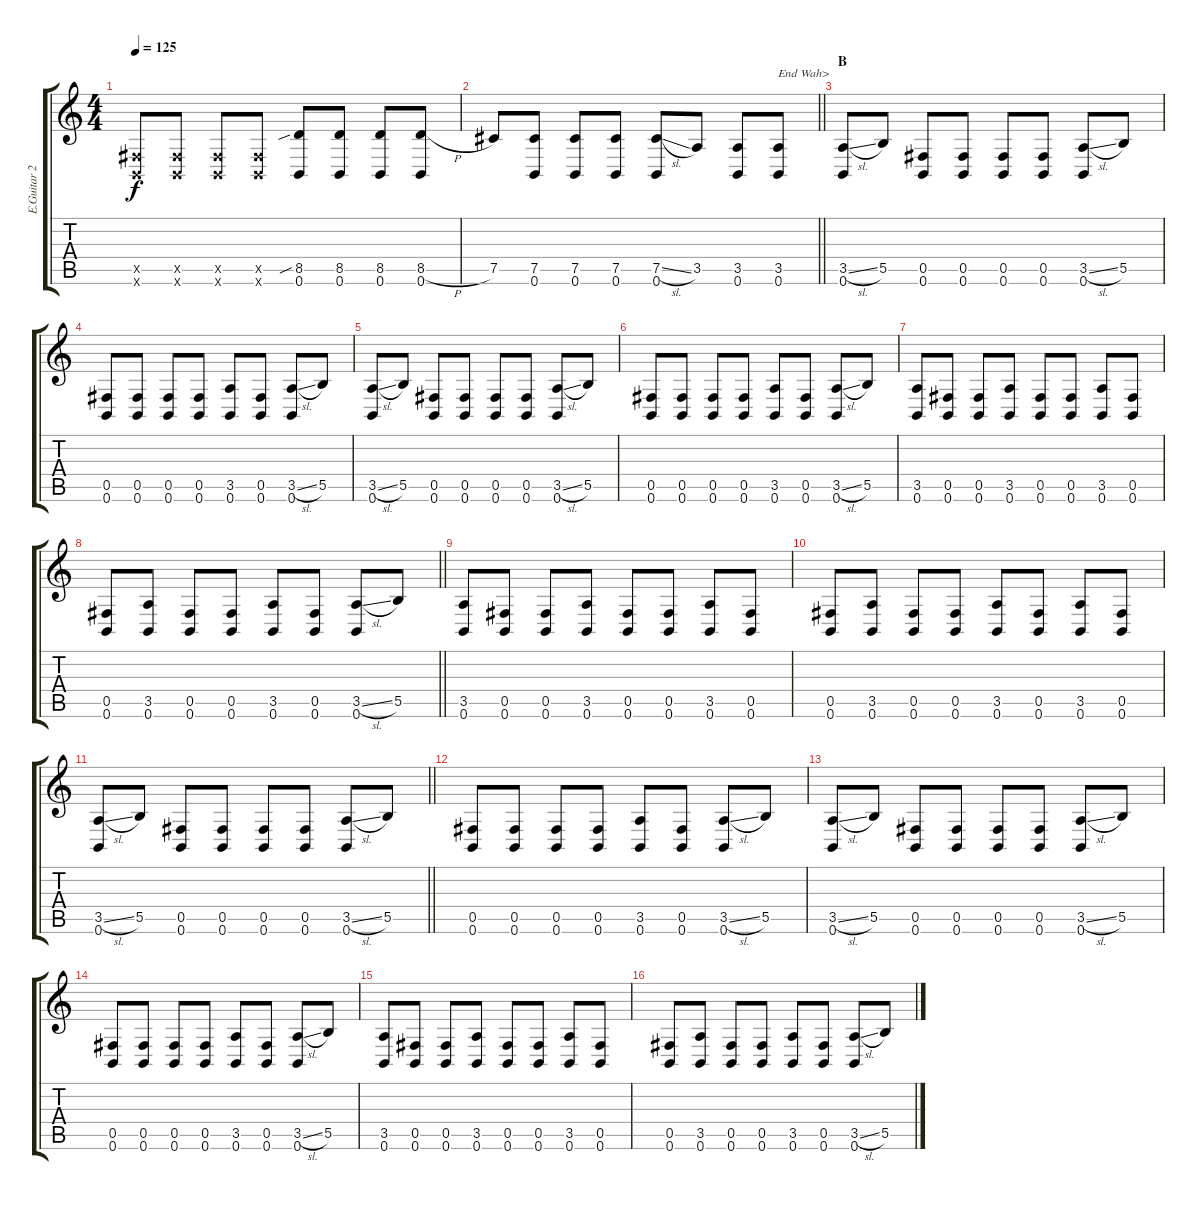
\track ("E.Guitar 2" "E.Guitar 2") {instrument overdrivenguitar}
\staff {score tabs}
\tuning (Db4 Ab3 E3 B2 Gb2 B1) {hide}
\ts (4 4)
\tempo 125
\clef g2
\ks c
(0.5{x} 0.6{x}).8{dy f} (0.5{x} 0.6{x}).8 (0.5{x} 0.6{x}).8 (0.5{x} 0.6{x}).8 (8.5{sib} 0.6).8 (8.5 0.6).8 (8.5 0.6).8 (8.5{h} 0.6).8 |
\barLineRight lightlight
7.5.8 (7.5 0.6).8 (7.5 0.6).8 (7.5 0.6).8 (7.5{sl} 0.6).8 3.5.8 (3.5 0.6).8 (3.5 0.6).8{txt "End Wah>"} |
\section ("" "B")
(3.5{sl} 0.6).8 5.5.8 (0.5 0.6).8 (0.5 0.6).8 (0.5 0.6).8 (0.5 0.6).8 (3.5{sl} 0.6).8 5.5.8 |
(0.5 0.6).8 (0.5 0.6).8 (0.5 0.6).8 (0.5 0.6).8 (3.5 0.6).8 (0.5 0.6).8 (3.5{sl} 0.6).8 5.5.8 |
(3.5{sl} 0.6).8 5.5.8 (0.5 0.6).8 (0.5 0.6).8 (0.5 0.6).8 (0.5 0.6).8 (3.5{sl} 0.6).8 5.5.8 |
(0.5 0.6).8 (0.5 0.6).8 (0.5 0.6).8 (0.5 0.6).8 (3.5 0.6).8 (0.5 0.6).8 (3.5{sl} 0.6).8 5.5.8 |
(3.5 0.6).8 (0.5 0.6).8 (0.5 0.6).8 (3.5 0.6).8 (0.5 0.6).8 (0.5 0.6).8 (3.5 0.6).8 (0.5 0.6).8 |
\barLineRight lightlight
(0.5 0.6).8 (3.5 0.6).8 (0.5 0.6).8 (0.5 0.6).8 (3.5 0.6).8 (0.5 0.6).8 (3.5{sl} 0.6).8 5.5.8 |
(3.5 0.6).8 (0.5 0.6).8 (0.5 0.6).8 (3.5 0.6).8 (0.5 0.6).8 (0.5 0.6).8 (3.5 0.6).8 (0.5 0.6).8 |
(0.5 0.6).8 (3.5 0.6).8 (0.5 0.6).8 (0.5 0.6).8 (3.5 0.6).8 (0.5 0.6).8 (3.5 0.6).8 (0.5 0.6).8 |
\barLineRight lightlight
(3.5{sl} 0.6).8 5.5.8 (0.5 0.6).8 (0.5 0.6).8 (0.5 0.6).8 (0.5 0.6).8 (3.5{sl} 0.6).8 5.5.8 |
(0.5 0.6).8 (0.5 0.6).8 (0.5 0.6).8 (0.5 0.6).8 (3.5 0.6).8 (0.5 0.6).8 (3.5{sl} 0.6).8 5.5.8 |
(3.5{sl} 0.6).8 5.5.8 (0.5 0.6).8 (0.5 0.6).8 (0.5 0.6).8 (0.5 0.6).8 (3.5{sl} 0.6).8 5.5.8 |
(0.5 0.6).8 (0.5 0.6).8 (0.5 0.6).8 (0.5 0.6).8 (3.5 0.6).8 (0.5 0.6).8 (3.5{sl} 0.6).8 5.5.8 |
(3.5 0.6).8 (0.5 0.6).8 (0.5 0.6).8 (3.5 0.6).8 (0.5 0.6).8 (0.5 0.6).8 (3.5 0.6).8 (0.5 0.6).8 |
(0.5 0.6).8 (3.5 0.6).8 (0.5 0.6).8 (0.5 0.6).8 (3.5 0.6).8 (0.5 0.6).8 (3.5{sl} 0.6).8 5.5.8
